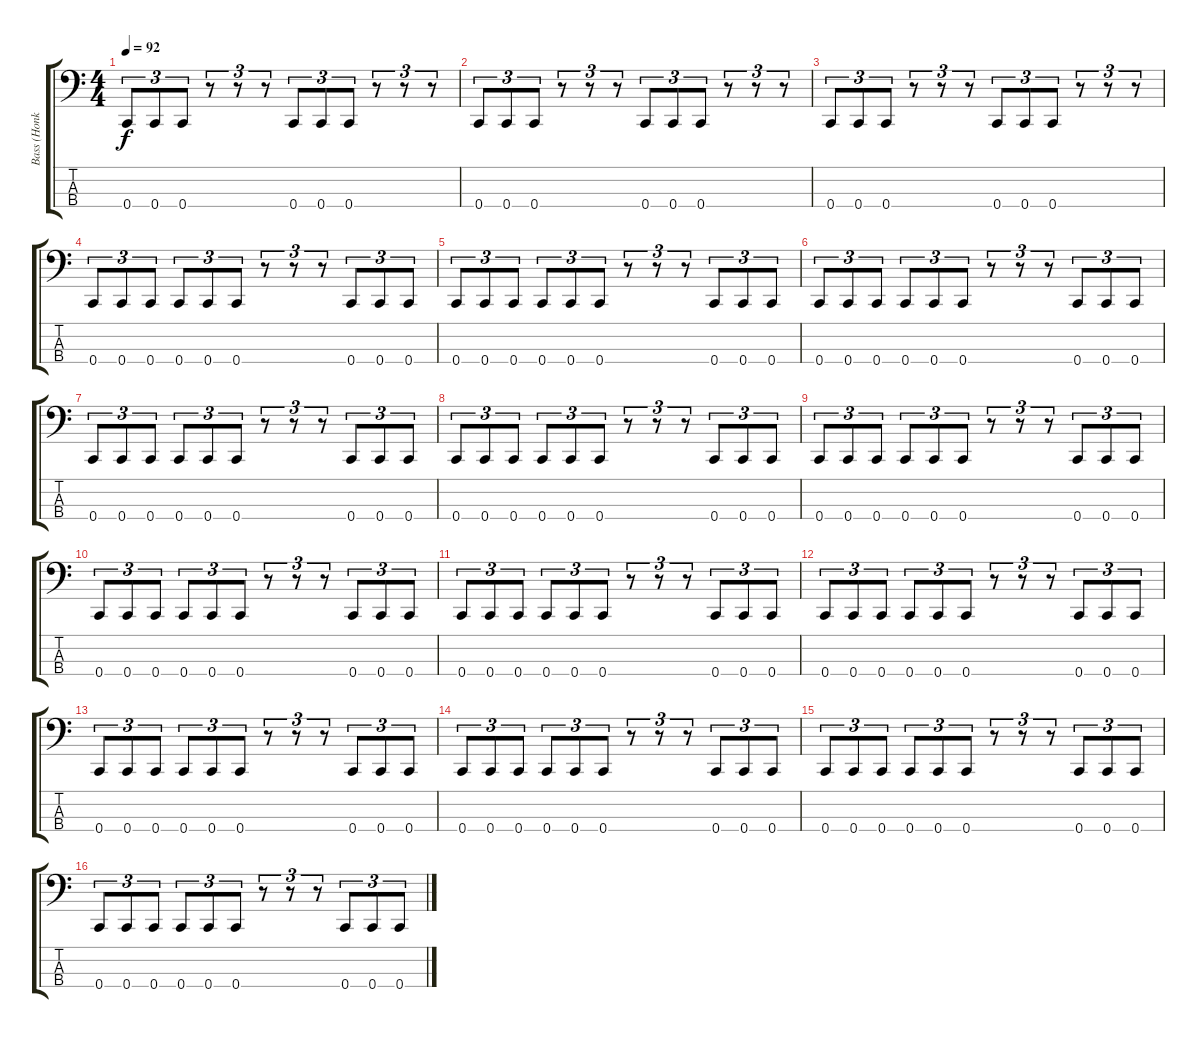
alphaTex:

\track ("Bass (Honkonen)" "Bass (Honk") {instrument electricbasspick}
\staff {score tabs}
\tuning (F2 C2 G1 C1) {hide}
\ts (4 4)
\tempo 92
\clef f4
\ks c
0.4.8{tu (3 2) dy f} 0.4.8{tu (3 2)} 0.4.8{tu (3 2)} r.8{tu (3 2)} r.8{tu (3 2)} r.8{tu (3 2)} 0.4.8{tu (3 2)} 0.4.8{tu (3 2)} 0.4.8{tu (3 2)} r.8{tu (3 2)} r.8{tu (3 2)} r.8{tu (3 2)} |
0.4.8{tu (3 2)} 0.4.8{tu (3 2)} 0.4.8{tu (3 2)} r.8{tu (3 2)} r.8{tu (3 2)} r.8{tu (3 2)} 0.4.8{tu (3 2)} 0.4.8{tu (3 2)} 0.4.8{tu (3 2)} r.8{tu (3 2)} r.8{tu (3 2)} r.8{tu (3 2)} |
0.4.8{tu (3 2)} 0.4.8{tu (3 2)} 0.4.8{tu (3 2)} r.8{tu (3 2)} r.8{tu (3 2)} r.8{tu (3 2)} 0.4.8{tu (3 2)} 0.4.8{tu (3 2)} 0.4.8{tu (3 2)} r.8{tu (3 2)} r.8{tu (3 2)} r.8{tu (3 2)} |
0.4.8{tu (3 2)} 0.4.8{tu (3 2)} 0.4.8{tu (3 2)} 0.4.8{tu (3 2)} 0.4.8{tu (3 2)} 0.4.8{tu (3 2)} r.8{tu (3 2)} r.8{tu (3 2)} r.8{tu (3 2)} 0.4.8{tu (3 2)} 0.4.8{tu (3 2)} 0.4.8{tu (3 2)} |
0.4.8{tu (3 2)} 0.4.8{tu (3 2)} 0.4.8{tu (3 2)} 0.4.8{tu (3 2)} 0.4.8{tu (3 2)} 0.4.8{tu (3 2)} r.8{tu (3 2)} r.8{tu (3 2)} r.8{tu (3 2)} 0.4.8{tu (3 2)} 0.4.8{tu (3 2)} 0.4.8{tu (3 2)} |
0.4.8{tu (3 2)} 0.4.8{tu (3 2)} 0.4.8{tu (3 2)} 0.4.8{tu (3 2)} 0.4.8{tu (3 2)} 0.4.8{tu (3 2)} r.8{tu (3 2)} r.8{tu (3 2)} r.8{tu (3 2)} 0.4.8{tu (3 2)} 0.4.8{tu (3 2)} 0.4.8{tu (3 2)} |
0.4.8{tu (3 2)} 0.4.8{tu (3 2)} 0.4.8{tu (3 2)} 0.4.8{tu (3 2)} 0.4.8{tu (3 2)} 0.4.8{tu (3 2)} r.8{tu (3 2)} r.8{tu (3 2)} r.8{tu (3 2)} 0.4.8{tu (3 2)} 0.4.8{tu (3 2)} 0.4.8{tu (3 2)} |
0.4.8{tu (3 2)} 0.4.8{tu (3 2)} 0.4.8{tu (3 2)} 0.4.8{tu (3 2)} 0.4.8{tu (3 2)} 0.4.8{tu (3 2)} r.8{tu (3 2)} r.8{tu (3 2)} r.8{tu (3 2)} 0.4.8{tu (3 2)} 0.4.8{tu (3 2)} 0.4.8{tu (3 2)} |
0.4.8{tu (3 2)} 0.4.8{tu (3 2)} 0.4.8{tu (3 2)} 0.4.8{tu (3 2)} 0.4.8{tu (3 2)} 0.4.8{tu (3 2)} r.8{tu (3 2)} r.8{tu (3 2)} r.8{tu (3 2)} 0.4.8{tu (3 2)} 0.4.8{tu (3 2)} 0.4.8{tu (3 2)} |
0.4.8{tu (3 2)} 0.4.8{tu (3 2)} 0.4.8{tu (3 2)} 0.4.8{tu (3 2)} 0.4.8{tu (3 2)} 0.4.8{tu (3 2)} r.8{tu (3 2)} r.8{tu (3 2)} r.8{tu (3 2)} 0.4.8{tu (3 2)} 0.4.8{tu (3 2)} 0.4.8{tu (3 2)} |
0.4.8{tu (3 2)} 0.4.8{tu (3 2)} 0.4.8{tu (3 2)} 0.4.8{tu (3 2)} 0.4.8{tu (3 2)} 0.4.8{tu (3 2)} r.8{tu (3 2)} r.8{tu (3 2)} r.8{tu (3 2)} 0.4.8{tu (3 2)} 0.4.8{tu (3 2)} 0.4.8{tu (3 2)} |
0.4.8{tu (3 2)} 0.4.8{tu (3 2)} 0.4.8{tu (3 2)} 0.4.8{tu (3 2)} 0.4.8{tu (3 2)} 0.4.8{tu (3 2)} r.8{tu (3 2)} r.8{tu (3 2)} r.8{tu (3 2)} 0.4.8{tu (3 2)} 0.4.8{tu (3 2)} 0.4.8{tu (3 2)} |
0.4.8{tu (3 2)} 0.4.8{tu (3 2)} 0.4.8{tu (3 2)} 0.4.8{tu (3 2)} 0.4.8{tu (3 2)} 0.4.8{tu (3 2)} r.8{tu (3 2)} r.8{tu (3 2)} r.8{tu (3 2)} 0.4.8{tu (3 2)} 0.4.8{tu (3 2)} 0.4.8{tu (3 2)} |
0.4.8{tu (3 2)} 0.4.8{tu (3 2)} 0.4.8{tu (3 2)} 0.4.8{tu (3 2)} 0.4.8{tu (3 2)} 0.4.8{tu (3 2)} r.8{tu (3 2)} r.8{tu (3 2)} r.8{tu (3 2)} 0.4.8{tu (3 2)} 0.4.8{tu (3 2)} 0.4.8{tu (3 2)} |
0.4.8{tu (3 2)} 0.4.8{tu (3 2)} 0.4.8{tu (3 2)} 0.4.8{tu (3 2)} 0.4.8{tu (3 2)} 0.4.8{tu (3 2)} r.8{tu (3 2)} r.8{tu (3 2)} r.8{tu (3 2)} 0.4.8{tu (3 2)} 0.4.8{tu (3 2)} 0.4.8{tu (3 2)} |
0.4.8{tu (3 2)} 0.4.8{tu (3 2)} 0.4.8{tu (3 2)} 0.4.8{tu (3 2)} 0.4.8{tu (3 2)} 0.4.8{tu (3 2)} r.8{tu (3 2)} r.8{tu (3 2)} r.8{tu (3 2)} 0.4.8{tu (3 2)} 0.4.8{tu (3 2)} 0.4.8{tu (3 2)}
